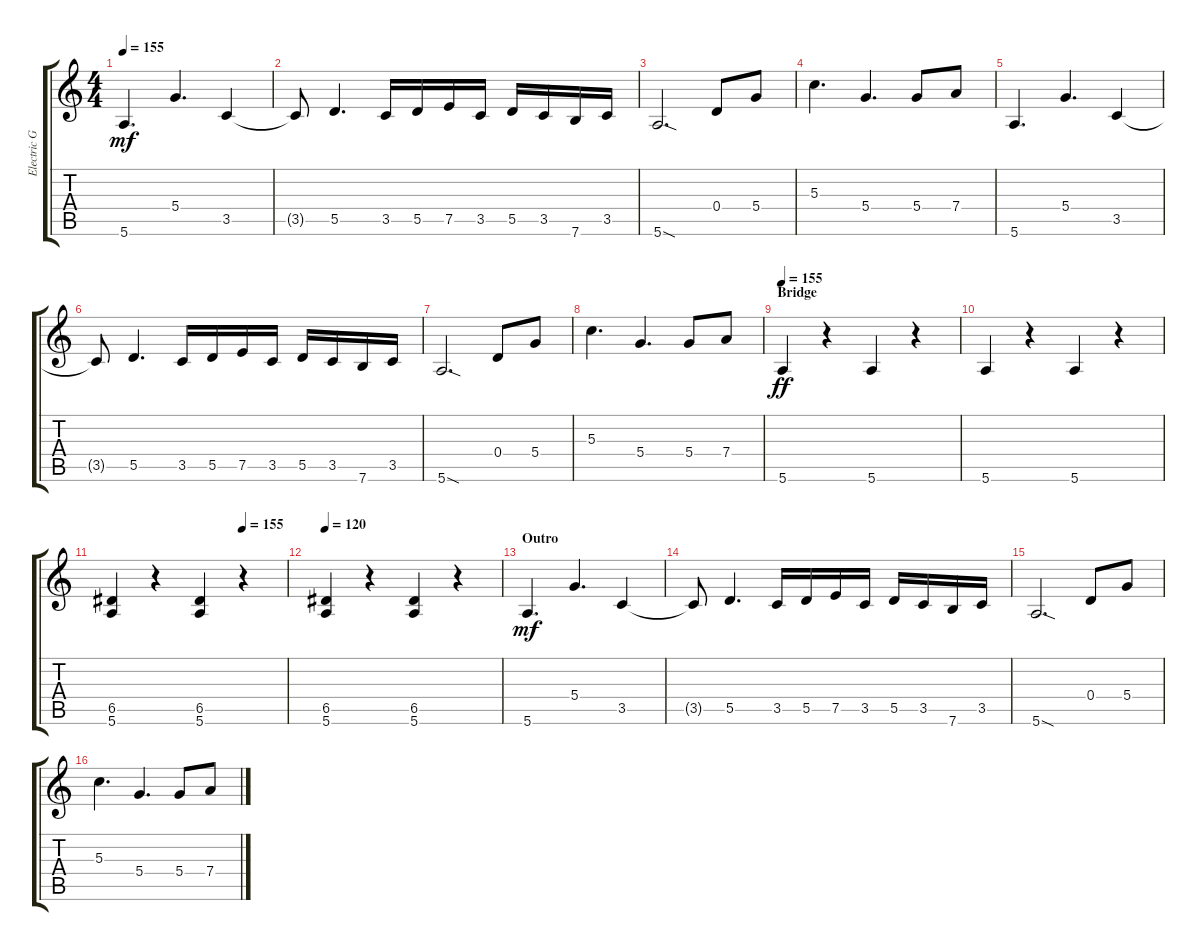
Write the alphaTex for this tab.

\track ("Electric Guitar" "Electric G") {instrument distortionguitar}
\staff {score tabs}
\tuning (E4 B3 G3 D3 A2 E2) {hide}
\ts (4 4)
\tempo 155
\clef g2
\ks c
5.6.4{d dy mf} 5.4.4{d} 3.5.4 |
3.5{t}.8 5.5.4{d} 3.5.16 5.5.16 7.5.16 3.5.16 5.5.16 3.5.16 7.6.16 3.5.16 |
5.6{sod}.2{d} 0.4.8 5.4.8 |
5.3.4{d} 5.4.4{d} 5.4.8 7.4.8 |
5.6.4{d} 5.4.4{d} 3.5.4 |
3.5{t}.8 5.5.4{d} 3.5.16 5.5.16 7.5.16 3.5.16 5.5.16 3.5.16 7.6.16 3.5.16 |
5.6{sod}.2{d} 0.4.8 5.4.8 |
5.3.4{d} 5.4.4{d} 5.4.8 7.4.8 |
\section ("" "Bridge")
\tempo 155
5.6.4{dy ff} r.4 5.6.4 r.4 |
5.6.4 r.4 5.6.4 r.4 |
\tempo (155 0.75)
(6.5 5.6).4 r.4 (6.5 5.6).4 r.4 |
\tempo 120
(6.5 5.6).4 r.4 (6.5 5.6).4 r.4 |
\section ("" "Outro")
5.6.4{d dy mf} 5.4.4{d} 3.5.4 |
3.5{t}.8 5.5.4{d} 3.5.16 5.5.16 7.5.16 3.5.16 5.5.16 3.5.16 7.6.16 3.5.16 |
5.6{sod}.2{d} 0.4.8 5.4.8 |
5.3.4{d} 5.4.4{d} 5.4.8 7.4.8
